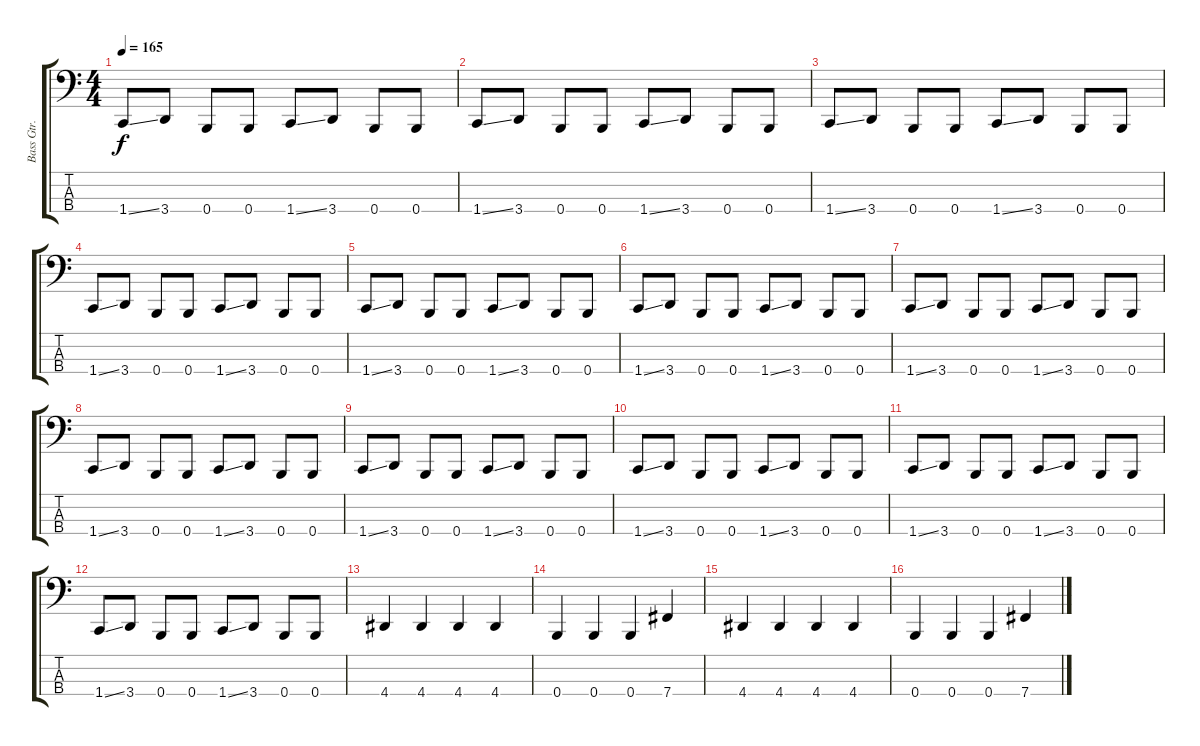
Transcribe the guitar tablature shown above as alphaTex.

\track ("Bass Gtr." "Bass Gtr.") {instrument electricbasspick}
\staff {score tabs}
\tuning (E2 B1 Gb1 B0) {hide}
\ts (4 4)
\tempo 165
\clef f4
\ks c
1.4{ss}.8{dy f} 3.4.8 0.4.8 0.4.8 1.4{ss}.8 3.4.8 0.4.8 0.4.8 |
1.4{ss}.8 3.4.8 0.4.8 0.4.8 1.4{ss}.8 3.4.8 0.4.8 0.4.8 |
1.4{ss}.8 3.4.8 0.4.8 0.4.8 1.4{ss}.8 3.4.8 0.4.8 0.4.8 |
1.4{ss}.8 3.4.8 0.4.8 0.4.8 1.4{ss}.8 3.4.8 0.4.8 0.4.8 |
1.4{ss}.8 3.4.8 0.4.8 0.4.8 1.4{ss}.8 3.4.8 0.4.8 0.4.8 |
1.4{ss}.8 3.4.8 0.4.8 0.4.8 1.4{ss}.8 3.4.8 0.4.8 0.4.8 |
1.4{ss}.8 3.4.8 0.4.8 0.4.8 1.4{ss}.8 3.4.8 0.4.8 0.4.8 |
1.4{ss}.8 3.4.8 0.4.8 0.4.8 1.4{ss}.8 3.4.8 0.4.8 0.4.8 |
1.4{ss}.8 3.4.8 0.4.8 0.4.8 1.4{ss}.8 3.4.8 0.4.8 0.4.8 |
1.4{ss}.8 3.4.8 0.4.8 0.4.8 1.4{ss}.8 3.4.8 0.4.8 0.4.8 |
1.4{ss}.8 3.4.8 0.4.8 0.4.8 1.4{ss}.8 3.4.8 0.4.8 0.4.8 |
1.4{ss}.8 3.4.8 0.4.8 0.4.8 1.4{ss}.8 3.4.8 0.4.8 0.4.8 |
4.4.4 4.4.4 4.4.4 4.4.4 |
0.4.4 0.4.4 0.4.4 7.4.4 |
4.4.4 4.4.4 4.4.4 4.4.4 |
0.4.4 0.4.4 0.4.4 7.4.4
